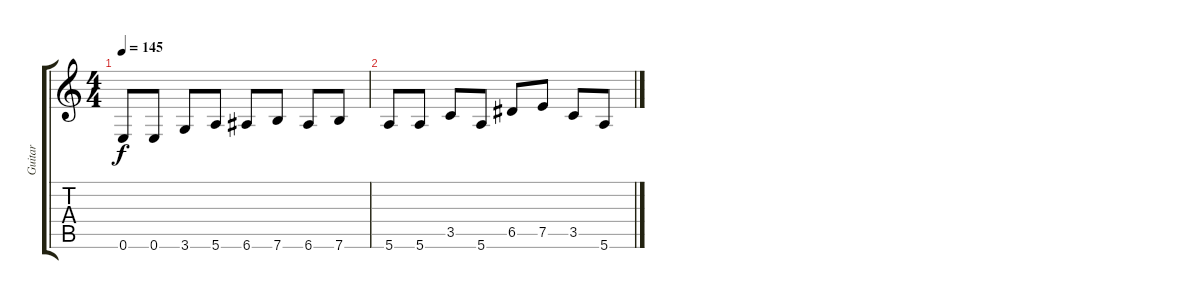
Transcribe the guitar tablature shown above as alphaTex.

\track ("Guitar" "Guitar") {instrument electricguitarmuted}
\staff {score tabs}
\tuning (E4 B3 G3 D3 A2 E2) {hide}
\ts (4 4)
\tempo 145
\clef g2
\ks c
0.6.8{dy f} 0.6.8 3.6.8 5.6.8 6.6.8 7.6.8 6.6.8 7.6.8 |
5.6.8 5.6.8 3.5.8 5.6.8 6.5.8 7.5.8 3.5.8 5.6.8
